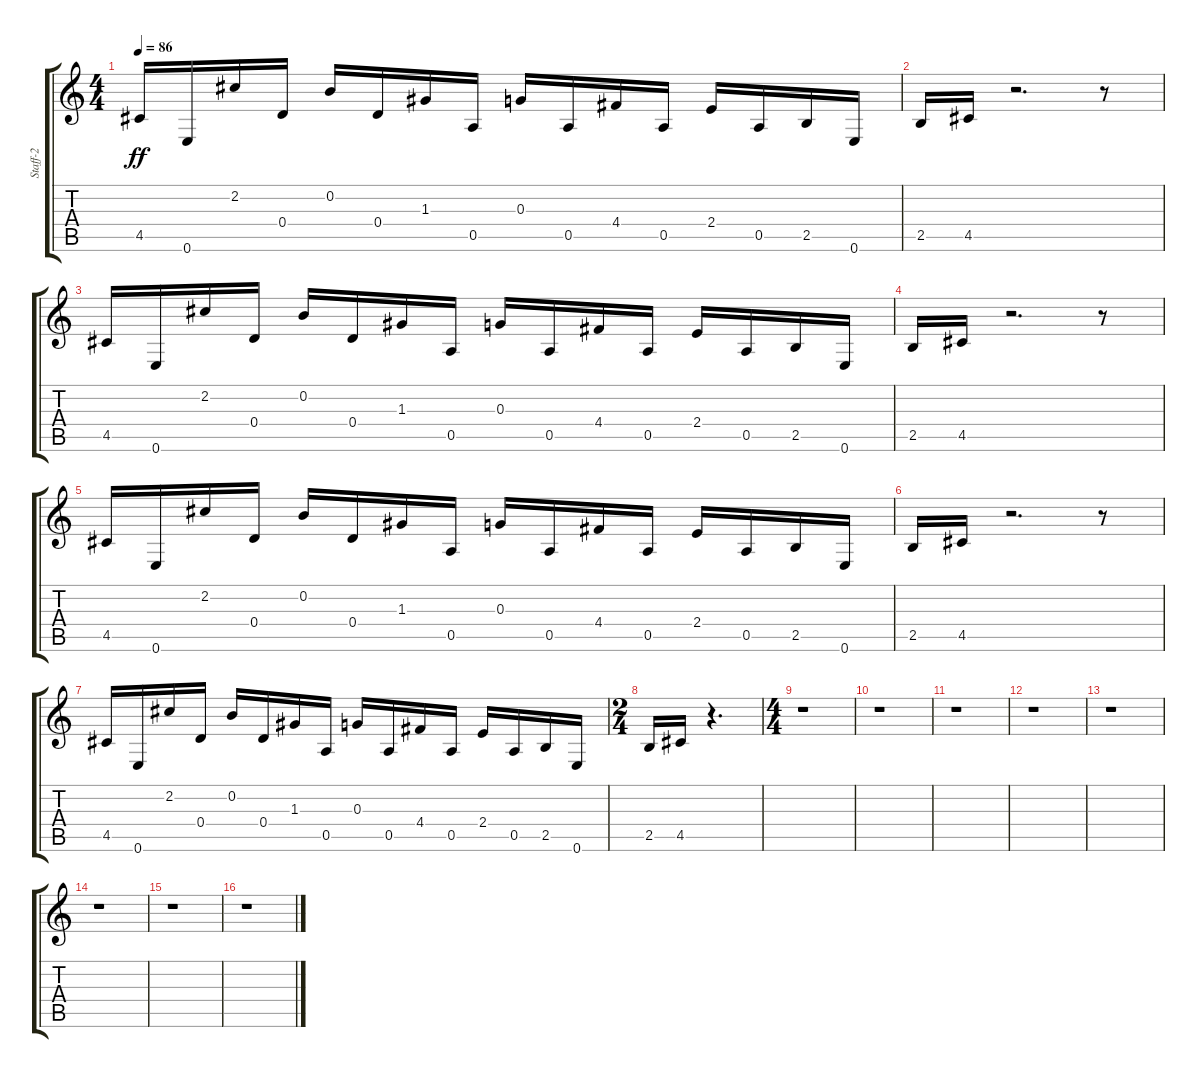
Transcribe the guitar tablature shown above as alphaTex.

\track ("Staff-2" "Staff-2") {instrument overdrivenguitar}
\staff {score tabs}
\tuning (E4 B3 G3 D3 A2 E2) {hide}
\ts (4 4)
\tempo 86
\clef g2
\ks c
4.5.16{dy ff} 0.6.16 2.2.16 0.4.16 0.2.16 0.4.16 1.3.16 0.5.16 0.3.16 0.5.16 4.4.16 0.5.16 2.4.16 0.5.16 2.5.16 0.6.16 |
2.5.16 4.5.16 r.2{d} r.8 |
4.5.16 0.6.16 2.2.16 0.4.16 0.2.16 0.4.16 1.3.16 0.5.16 0.3.16 0.5.16 4.4.16 0.5.16 2.4.16 0.5.16 2.5.16 0.6.16 |
2.5.16 4.5.16 r.2{d} r.8 |
4.5.16 0.6.16 2.2.16 0.4.16 0.2.16 0.4.16 1.3.16 0.5.16 0.3.16 0.5.16 4.4.16 0.5.16 2.4.16 0.5.16 2.5.16 0.6.16 |
2.5.16 4.5.16 r.2{d} r.8 |
4.5.16 0.6.16 2.2.16 0.4.16 0.2.16 0.4.16 1.3.16 0.5.16 0.3.16 0.5.16 4.4.16 0.5.16 2.4.16 0.5.16 2.5.16 0.6.16 |
\ts (2 4)
2.5.16 4.5.16 r.4{d} |
\ts (4 4)
r.1 |
r.1 |
r.1 |
r.1 |
r.1 |
r.1 |
r.1 |
r.1
